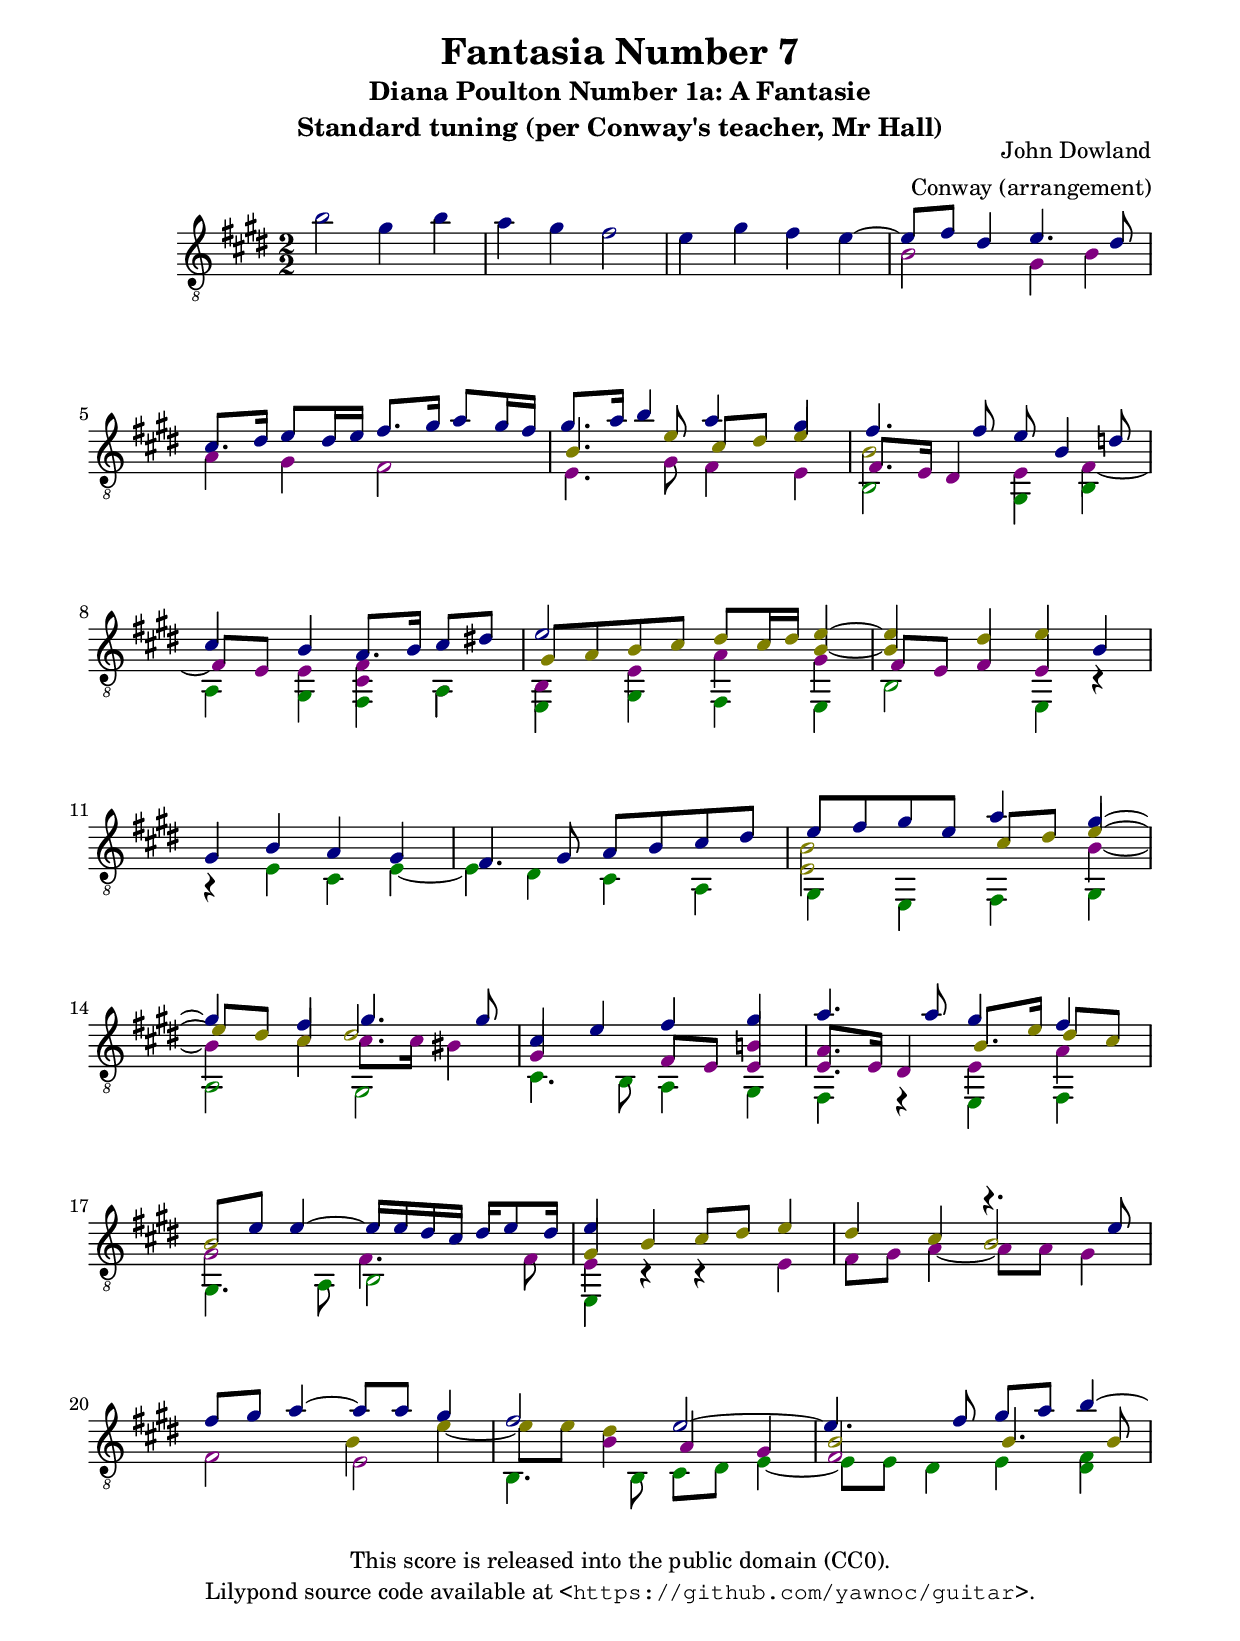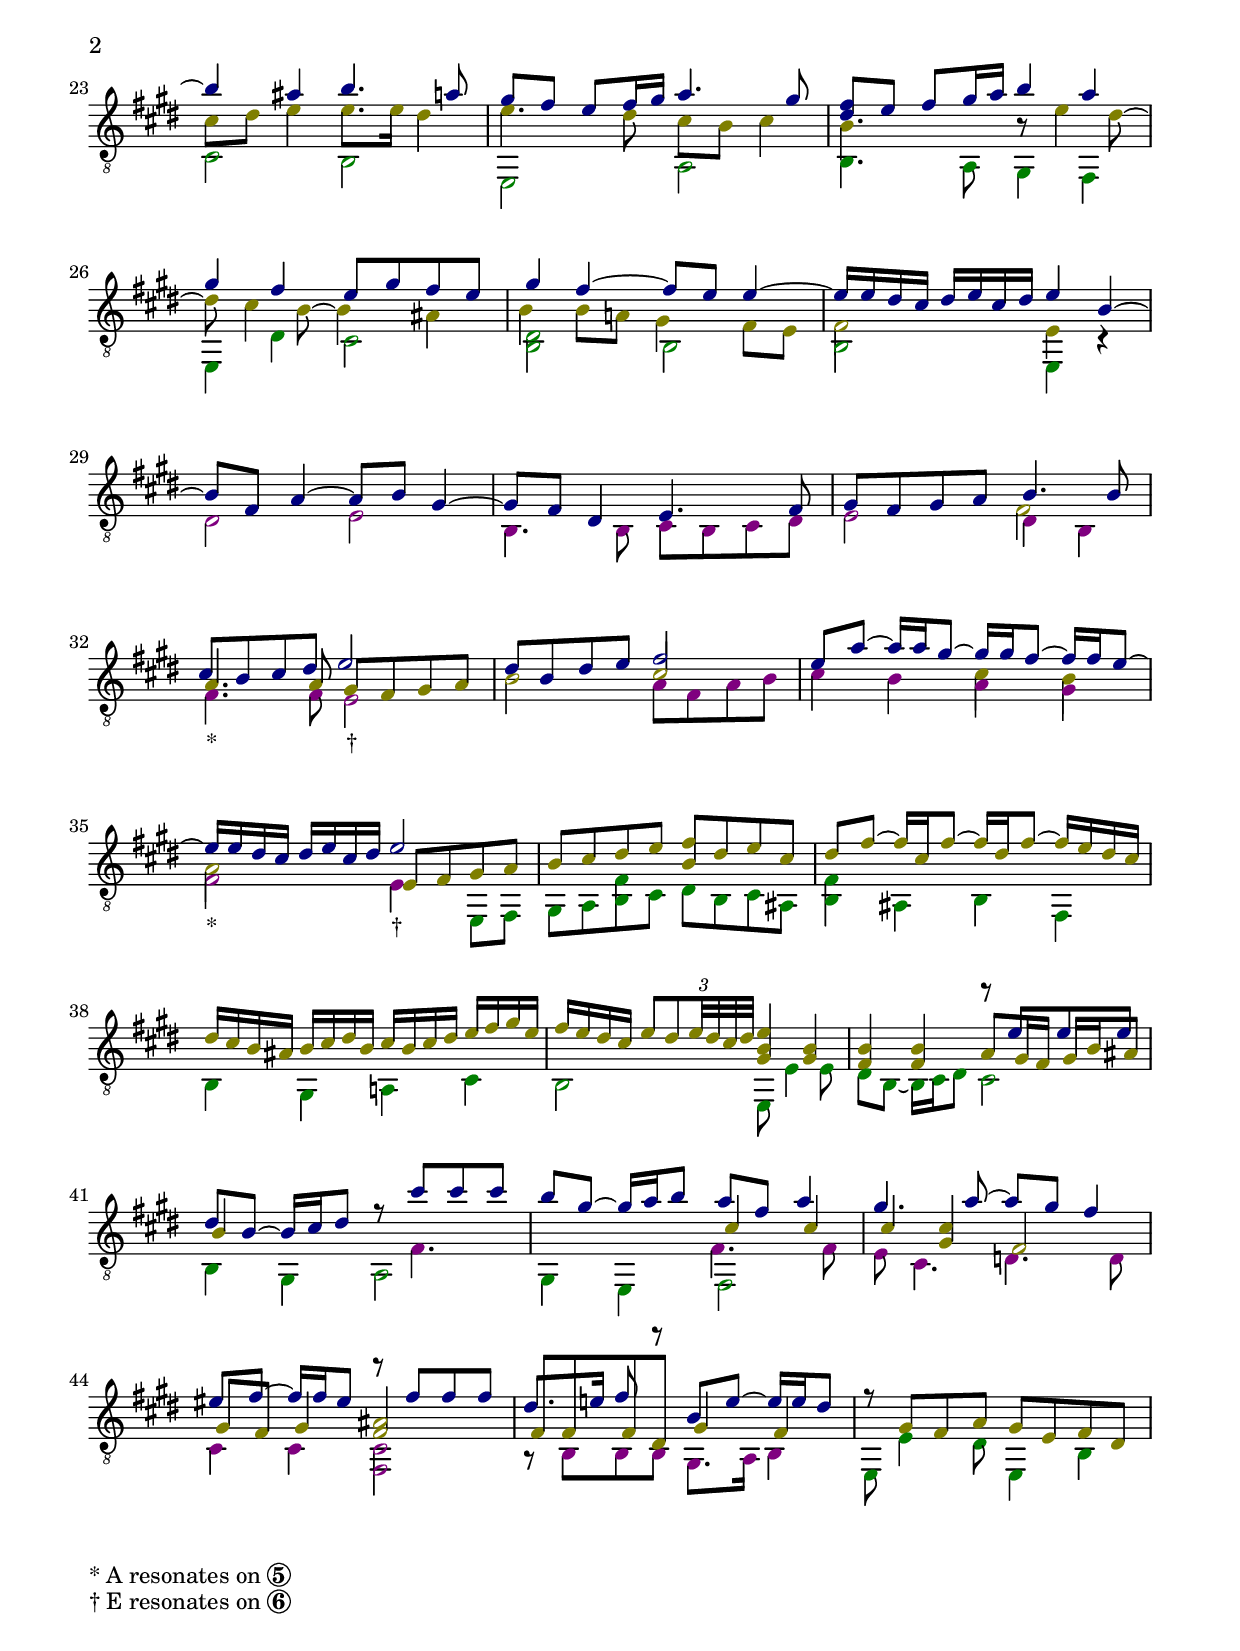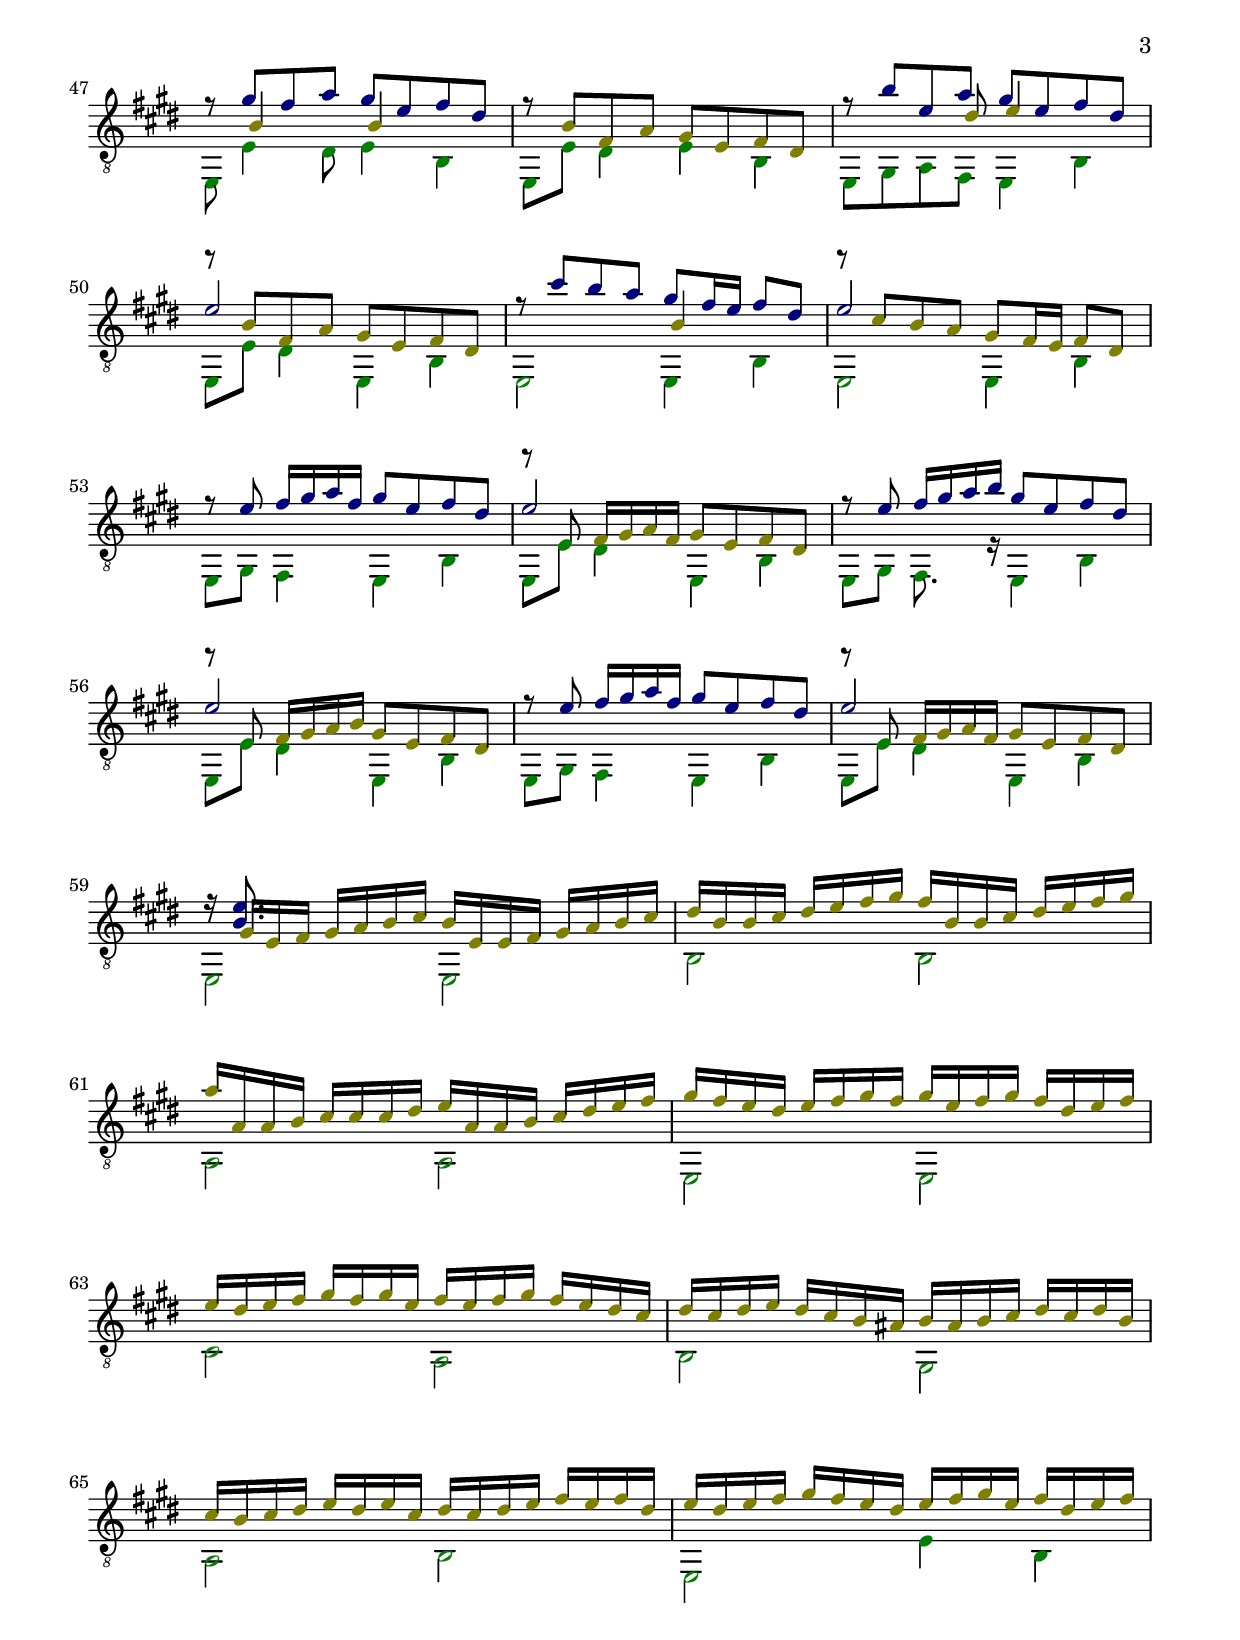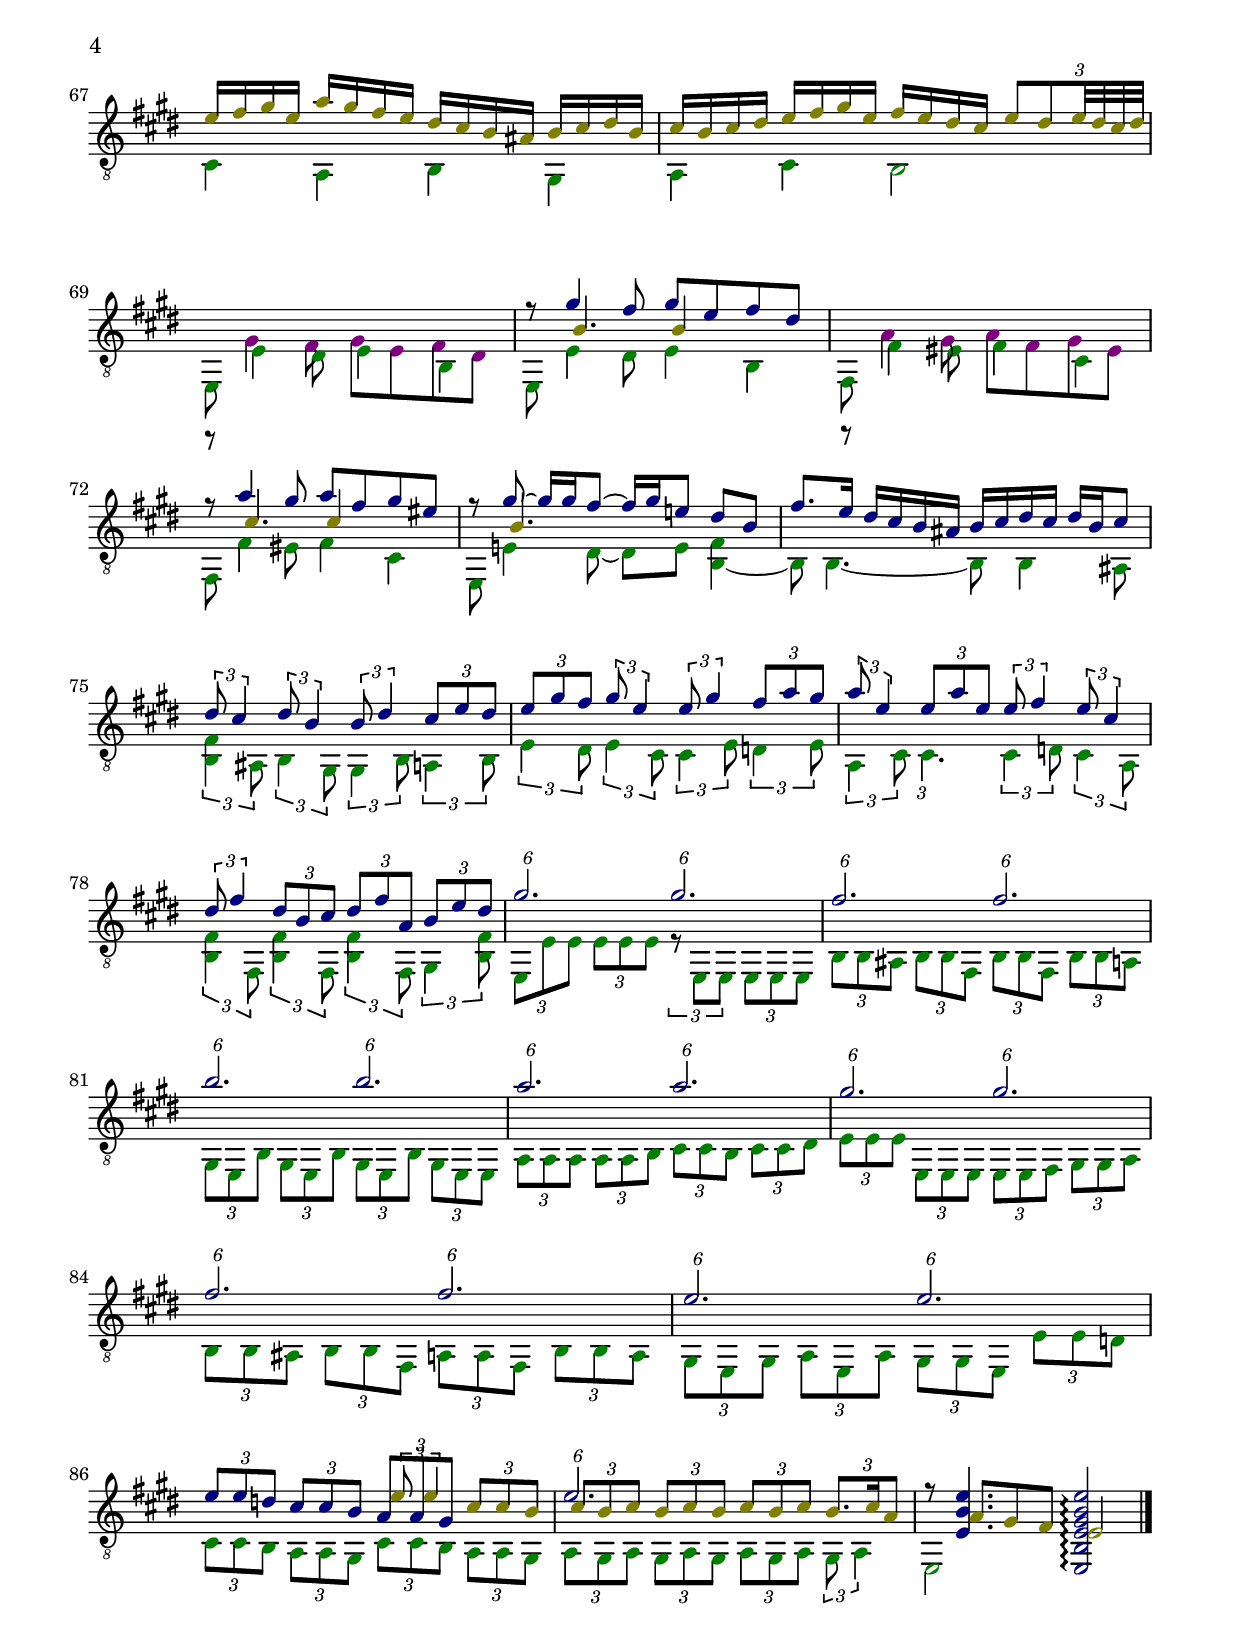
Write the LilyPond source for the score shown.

\version "2.18.2"


%%%%%%%%%%%%%%%%%%%%%%%%%%%%%%%%%%%%%%%%%%%%%%%%%%%%%%%%%%%%%%%%
% General
%%%%%%%%%%%%%%%%%%%%%%%%%%%%%%%%%%%%%%%%%%%%%%%%%%%%%%%%%%%%%%%%

\paper {
  top-margin = 1.5\cm
  left-margin = 1.5\cm
  right-margin = 1.5\cm
  bottom-margin = 1.5\cm
  ragged-last-bottom = ##f
  footnote-separator-markup = \markup { \vspace #1.5 }
}

globalSettings = {
  \accidentalStyle modern
  \compressFullBarRests
  \mergeDifferentlyHeadedOn
  \mergeDifferentlyDottedOn
  \numericTimeSignature
  \pointAndClickOff
  \override TextScript.extra-offset = #'(0 . 0.7)
  \override Score.FootnoteItem.annotation-line = ##f
}

origin-url = "https://github.com/yawnoc/guitar"

\header {
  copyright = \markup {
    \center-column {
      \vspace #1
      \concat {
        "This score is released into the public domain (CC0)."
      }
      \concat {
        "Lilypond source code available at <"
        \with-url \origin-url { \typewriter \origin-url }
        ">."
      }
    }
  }
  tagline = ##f
}

triplet = #(define-music-function
  (parser location music) (ly:music?)
  #{
    \tuplet 3/2 { $music }
  #}
)

tripletDuple = #(define-music-function
  (parser location music) (ly:music?)
  #{
    \tuplet 6/4 { $music }
  #}
)

overrideBeamedStemLengths = #(define-scheme-function
  (parser location lengths) (list?)
  #{
    \override Stem.details.beamed-lengths = $lengths
  #}
)
revertBeamedStemLengths = { \revert Stem.details.beamed-lengths }

overrideBeamVerticalPositions = #(define-scheme-function
  (parser location positions) (pair?)
  #{
    \override Beam.positions = $positions
  #}
)

%%%%%%%%%%%%%%%%%%%%%%%%%%%%%%%%%%%%%%%%%%%%%%%%%%%%%%%%%%%%%%%%
% Semantic bar lines
%%%%%%%%%%%%%%%%%%%%%%%%%%%%%%%%%%%%%%%%%%%%%%%%%%%%%%%%%%%%%%%%

barLineGoto = { \bar "||" }
barLineKeyChange = { \bar "||" }
barLineEnd = { \bar "|." }

%%%%%%%%%%%%%%%%%%%%%%%%%%%%%%%%%%%%%%%%%%%%%%%%%%%%%%%%%%%%%%%%
% Guitar notation
%%%%%%%%%%%%%%%%%%%%%%%%%%%%%%%%%%%%%%%%%%%%%%%%%%%%%%%%%%%%%%%%

stringNumbersAbove = { \set stringNumberOrientations = #'(up) }
stringNumbersBelow = { \set stringNumberOrientations = #'(down) }

fingeringAbove = { \set fingeringOrientations = #'(up) }
fingeringBelow = { \set fingeringOrientations = #'(down) }
fingeringAleft = { \set fingeringOrientations = #'(left) }
fingeringAright = { \set fingeringOrientations = #'(right) }

startGraceMusic = {
  <>(
  \override Fingering.font-size = -6
}
stopGraceMusic = {
  \revert Fingering.font-size
  <>)
}

overrideHorizontalShift = #(define-scheme-function
  (parser location distance) (number?)
  #{
    \override NoteColumn.force-hshift = $distance
  #}
)
revertHorizontalShift = { \revert NoteColumn.force-hshift }

barreSpan = #(define-music-function
  (parser location label offsetPair music)
  (string? (pair? (cons 0 0)) ly:music?)
  (let
    (
      (elements (extract-named-music music '(NoteEvent EventChord)))
    )
    (if
      (pair? elements)
      (let
        (
          (first-element (first elements))
          (last-element (last elements))
        )
        (set!
          (ly:music-property first-element 'articulations)
          (cons
            (make-music 'TextSpanEvent 'span-direction -1)
            (ly:music-property first-element 'articulations)
          )
        )
        (set!
          (ly:music-property last-element 'articulations)
          (cons
            (make-music 'TextSpanEvent 'span-direction 1)
            (ly:music-property last-element 'articulations)
          )
        )
      )
    )
  )
  #{
    \once \override TextSpanner.font-shape = #'upright
    \once \override TextSpanner.style = #'line
    \once \override TextSpanner.extra-offset = #offsetPair
    \once \override TextSpanner.bound-details = #`(
      (left
        (text . ,#{ \markup { \raise #-0.7 { #label \hspace #0.7 }} #})
        (Y . 0)
        (padding . -0.8)
        (attach-dir . -2)
      )
      (right
        (text . ,#{ \markup { \draw-line #'(0 . -1.3) } #}) ;; draw hook
        (Y . 0)
        (padding . -0.5)
        (attach-dir . 2)
      )
    )
    \once \override TextSpanner #'after-line-breaking = #(lambda (grob)
      (let*
        (
          (originalGrob (ly:grob-original grob))
          (splitGrobs (ly:spanner-broken-into originalGrob))
        )
        (if
          (and
            (>= (length splitGrobs) 2)
            (not (eq? (car (last-pair splitGrobs)) grob))
          )
          (begin
            (ly:grob-set-nested-property! grob
              '(bound-details right text)
              #{ \markup { \draw-line #'(0 . 0) } #} ;; suppress draw hook
            )
            (ly:grob-set-property! grob
              'extra-offset
              (cons
                (car offsetPair)
                (+ (cdr offsetPair) 0.7) ;; correction for suppressed hook
              )
            )
            (ly:grob-set-nested-property! grob
              '(bound-details right padding)
              #'-3 ;; increase spanner length
            )
          )
        )
      )
    )
    $music
  #}
)

barre = #(define-scheme-function
  (parser location label) (string?)
  #{
    \markup {
      \center-align {
        \hspace #0.7
        $label
      }
    }
  #}
)

nudgeNextBarre = #(define-scheme-function
  (parser location distance) (number?)
  #{
    \once \override TextScript.X-offset = $distance
  #}
)

position = #(define-scheme-function
  (parser location label) (string?)
  #{
    \markup {
      \center-align {
        \hspace #0.5
        $label
      }
    }
  #}
)

#(define-markup-command
  (markupString layout properties stringNumber) (markup?)
  (interpret-markup layout properties
    #{
      \markup \circle { \bold #stringNumber }
    #}
  )
)

#(define-markup-command
  (resonatesOn layout properties note stringNumber) (markup? markup?)
  (interpret-markup layout properties
    #{
      \markup { #note "resonates on" \markupString #stringNumber }
    #}
  )
)

%%%%%%%%%%%%%%%%%%%%%%%%%%%%%%%%%%%%%%%%%%%%%%%%%%%%%%%%%%%%%%%%
% Goto statements
%%%%%%%%%%%%%%%%%%%%%%%%%%%%%%%%%%%%%%%%%%%%%%%%%%%%%%%%%%%%%%%%

overrideGotoVisibility = {
  \once \override Score.RehearsalMark #'break-visibility = #'#(#t #t #f)
}

makeGotoMark = #(define-scheme-function
  (parser location label) (string?)
  #{
    \mark \markup { \small \italic $label }
  #}
)

simultaneousMarkSeparator = {
  \cadenzaOn
    s1073741824 % stupid, but works
  \cadenzaOff
}

coda = {
  \overrideGotoVisibility
  \mark \markup { \musicglyph #"scripts.coda" }
}

fine = {
  \overrideGotoVisibility
  \makeGotoMark Fine
}

dcAlCoda = {
  \overrideGotoVisibility
  \makeGotoMark "D.C. al Coda"
}

dcAlFine = {
  \overrideGotoVisibility
  \makeGotoMark "D.C. al Fine"
}

toCoda = {
  \overrideGotoVisibility
  \makeGotoMark "to Coda"
}



\header {
  title = "Fantasia Number 7"
  subtitle = \markup {
    \center-column {
      "Diana Poulton Number 1a: A Fantasie"
      "Standard tuning (per Conway's teacher, Mr Hall)"
    }
  }
  composer = "John Dowland"
  arranger = "Conway (arrangement)"
}


initialSignatures = {
  \clef "treble_8"
  \key e \major
  \time 2/2
  \set Timing.beamExceptions = #'()
  \set Timing.baseMoment = #(ly:make-moment 1/4)
  \set Timing.beatStructure = #'(1 1 1 1)
  \set Timing.beamExceptions = #'(
    (
      end
        .
      (
        ((1 . 8) . (4 4)) ;; quavers by fours
        ((1 . 12) . (3 3 3 3)) ;; anything shorter by beat
      )
    )
  )
}


highVoiceMusic = {
  
  \override NoteHead.color = #darkblue
  
  % Main theme high
  \barNumberCheck #1
  \relative c'' {
    \stemDown
    b2 gis4 b |
    a gis fis2 |
    e4 gis fis e~ |
    \stemUp
    e8 fis dis4 e4. dis8 |
    cis8. dis16 e8 dis16 e fis8. gis16 a8 gis16 fis |
    gis8. a16 b4 a gis |
    \once \overrideHorizontalShift #0.3 fis4. fis8 e8 b4 d8 |
    cis4 b a8. b16 cis8 dis |
    e2 s2 |
    s2 s4
  }
  
  % Main theme low
  \barNumberCheck #10
  \relative c' {
    b4 |
    gis b a gis |
    fis4. gis8 a b cis dis |
    e fis gis e a4 gis~ |
    gis
      \shiftOn
        \once \overrideHorizontalShift #0
        fis
      \shiftOff
      \once \overrideHorizontalShift #0.45 gis4. gis8 |
    cis,4 e fis gis |
    a4. a8 gis4 fis |
    \once \hide NoteHead b,8 e e4~ e16 e dis cis dis16 e8 dis16 |
    e4
  }
  
  % Tee-tee taa high
  \barNumberCheck #18
  \relative c'' {
    s4 s2 |
    s2 c4.\rest e,8 |
    fis8 gis a4~ a8 a gis4 |
    fis2 e2~ |
    \once \overrideHorizontalShift #-0.25 e4. fis8 gis8 a b4~ |
    b ais b4. a8 |
    gis8 fis e8 fis16 gis a4. gis8 |
    <fis dis>8 e fis8 gis16 a b4 a |
    gis fis e8 gis fis e |
    gis4 fis~ fis8 e e4~ |
    e16 e dis cis dis e cis dis e4
  }
  
  % Tee-tee taa low
  \barNumberCheck #28
  \relative c' {
    b4~ |
    b8 fis a4~ a8 b gis4~ |
    gis8 fis dis4 e4. fis8 |
    gis fis gis a b4. b8 |
    \shiftOn
    \overrideHorizontalShift #-0.45 cis b cis dis e2 |
    \revertHorizontalShift
    dis8 b dis e \overrideHorizontalShift #0 fis2 |
    \shiftOff
    e8 a~ a16 a gis8~ gis16 gis fis8~ fis16 fis e8~ |
    e16 e dis cis dis e cis dis e2 |
  }
  
  % Ascending scale
  \barNumberCheck #36
  {
    s1 * 3 |
    s2
  }
  
  % Tee-tee-tee
  \barNumberCheck #39
  \relative c' {
    s2 |
    s2 r8 e e e |
    dis b~ b16 cis dis8 r8 cis' cis cis |
    b8 gis~ gis16 a b8 a8 fis a4 |
    gis4. a8~ a gis fis4 |
    eis8 fis~ fis16 fis eis8 r8 fis fis fis |
    dis8. e16 fis8 r b,8 e~ e16 e dis8 |
  }
  
  % Majestic theme
  \barNumberCheck #46
  \relative c'' {
    s1 |
    r8 gis fis a gis e fis dis |
    s1 |
    r8 b' e, a gis e fis dis |
    e2 s2 |
    r8 cis' b a gis8 fis16 e fis8 dis |
    e2 s2 |
    r8 e fis16 gis a fis gis8 e fis dis |
    e2 s2 |
    r8 e fis16 gis a b gis8 e fis dis |
    e2 s2 |
    r8 e fis16 gis a fis gis8 e fis dis |
    e2 s2 |
  }
  
  % Scale runs
  \barNumberCheck #59
  \relative c' {
    r16 <e b>8. s4 s2 |
    s1 * 9 |
  }
  
  % Majestic interlude
  \barNumberCheck #69
  \relative c'' {
    s1 |
    r8 gis4 fis8 gis e fis dis |
    s1 |
    r8 a'4 gis8 a fis gis eis |
    r8 gis~ gis16 gis fis8~ fis16 gis e8 dis b |
    fis'8. e16 dis cis b ais
      b16 cis dis cis dis b cis8 |
  }
  
  % Triple runs
  \barNumberCheck #75
  \relative c' {
    \triplet { dis8 cis4 } \triplet { dis8 b4 }
      \triplet { b8 dis4 } \triplet { cis8 e dis } |
    \triplet { e8 gis fis } \triplet { gis8 e4 }
      \triplet { e8 gis4 } \triplet { fis8 a gis } |
    \triplet { a8 e4 } \triplet { e8 a e }
      \triplet { e8 fis4 } \triplet { e8 cis4 } |
    \triplet { dis8 fis4 } \triplet { dis8 b cis }
      \triplet { dis8 fis a, } \triplet { b e dis } |
    \tripletDuple { gis2. } \tripletDuple { gis } |
    \tripletDuple { fis } \tripletDuple { fis } |
    \tripletDuple { b } \tripletDuple { b } |
    \tripletDuple { a } \tripletDuple { a } |
    \tripletDuple { gis } \tripletDuple { gis } |
    \tripletDuple { fis } \tripletDuple { fis } |
    \tripletDuple { e } \tripletDuple { e } |
    \triplet { e8 e d } \triplet { cis cis b }
      \triplet { a a gis } s4 |
    \tripletDuple { e'2. } s2 |
  }
  
  % Finishing chords
  \barNumberCheck #88
  \relative c {
    r8 <e b' e>4.
      <e, b' e gis b e>2 \arpeggio
      \barLineEnd
  }
  
}


lowVoiceMusic = {
  
  \override NoteHead.color = #darkgreen
  
  % Main theme high
  \barNumberCheck #1
  \relative c {
    s1 * 6 |
    b2 gis4 b |
    a gis fis a |
    e gis fis e |
    b'2 e,4
  }
  
  % Main theme low
  \barNumberCheck #10
  \relative c {
    r4 |
    r4 e cis e~ |
    e dis cis a |
    gis e fis gis |
    a2 gis |
    cis4. b8 a4 gis |
    fis r e fis |
    gis4. a8 b2 |
    e,4
  }
  
  % Tee-tee taa high
  \barNumberCheck #18
  \relative c {
    s4 s4 s4 |
    s1 * 2 |
    b4. b8 cis8 dis e4~ |
    \once \overrideHorizontalShift #1 e8 e dis4 e4 <dis fis> |
    cis2 b |
    e, a |
    b4. a8 gis4 fis |
    e dis' cis2 |
    <b dis> b |
    b e,4
  }
  
  % Tee-tee taa low
  \barNumberCheck #28
  \relative c {
    r4 |
    s1 * 6 |
    s2
  }
  
  % Ascending scale
  \barNumberCheck #35
  \relative c, {
    s4 e8 fis |
    gis a <b fis'> cis dis b cis ais |
    <b fis'>4 ais b fis |
    b gis a cis |
    b2
  }
  
  % Tee-tee-tee
  \barNumberCheck #39
  \relative c, {
    e8 e'4 e8 |
    dis8 b~ b16 cis dis8 cis2 |
    b4 gis a2 |
    gis4 e fis2 |
    s1 * 3 |
  }
  
  % Majestic theme
  \barNumberCheck #46
  \relative c, {
    e8 e'4 dis8 e,4 b' |
    e,8 e'4 dis8 e4 b |
    e,8 e' dis4 e b |
    e,8 gis a fis e4 b' |
    e,8 e' dis4 e, b' |
    e,2 e4 b' |
    e,2 e4 b' |
    e,8 gis fis4 e b' |
    e,8 e' dis4 e, b' |
    e,8[ gis] fis8. r16 e4 b' |
    e,8 e' dis4 e, b' |
    e,8 gis fis4 e b' |
    e,8 e' dis4 e, b' |
  }
  
  % Scale runs
  \barNumberCheck #59
  \relative c, {
    e2 e |
    b' b |
    a a |
    e e |
    cis' a |
    b gis |
    a b |
    e, e'4 b |
    cis a b gis |
    a cis b2 |
  }
  
  % Majestic interlude
  \barNumberCheck #69
  \relative c, {
    e8 e'4 dis8 e4 b |
    e,8 e'4 dis8 e4 b |
    fis8 fis'4 eis8 fis4 cis |
    fis,8 fis'4 eis8 fis4 cis |
    e,8 e'4 dis8~ dis e <b~ fis'>4 |
    b8 b4.~ b8 b4 ais8 |
  }
  
  % Triple runs
  \barNumberCheck #75
  \relative c {
    \triplet { <b fis'>4 ais8 } \triplet { b4 gis8 }
      \triplet { gis4 b8 } \triplet { a4 b8 } |
    \triplet { e4 dis8 } \triplet { e4 cis8 }
      \triplet { cis4 e8 } \triplet { d4 e8 } |
    \triplet { a,4 cis8 } \triplet { cis4. }
      \triplet { cis4 d8 } \triplet { cis4 a8 } |
    \triplet { <b fis'>4 fis8 } \triplet { <b fis'>4 fis8 }
      \triplet { <b fis'>4 fis8 } \triplet { gis4 <b fis'>8 } |
    \triplet { e,8 e' e } \triplet { e e e }
      \triplet { r e, e } \triplet { e e e } |
    \triplet { b' b ais } \triplet { b b fis }
      \triplet { b b fis } \triplet { b b a } |
    \triplet { gis e b' } \triplet { gis e b' }
      \triplet { gis e b' } \triplet { gis e e } |
    \triplet { a a a } \triplet { a a b }
      \triplet { cis cis b } \triplet { cis cis dis } |
    \triplet { e e e } \triplet { e, e e }
      \triplet { e e fis } \triplet { gis gis a } |
    \triplet { b b ais } \triplet { b b fis }
      \triplet { a a fis } \triplet { b b a } |
    \triplet { gis e gis } \triplet { a e a }
      \triplet { gis gis e } \triplet { e' e d } |
    \triplet { cis cis b } \triplet { a a gis }
      \triplet { cis cis b } \triplet { a a gis } |
    \triplet { a gis a } \triplet { gis a gis }
      \triplet { a gis a } \triplet { gis8 a4 } |
  }
  
  % Finishing chords
  \barNumberCheck #88
  \relative c, {
    e2 s2 |
  }
  
}


upperMiddleVoiceMusic = {
  
  \override NoteHead.color = #darkyellow
  
  % Main theme high
  \barNumberCheck #1
  \relative c' {
    s1 * 5 |
    \once \overrideHorizontalShift #0.4 b4. e8
      cis8 dis
      \once \overrideHorizontalShift #0 e4 |
    \stemDown
    \once \overrideHorizontalShift #0 b2 s2 |
    \stemUp
    s1 |
    gis8 a b cis dis8 cis16 \shiftOff dis <e~ b_~>4 |
    <e b> dis e
    \shiftOn
  }
  
  % Main theme low
  \barNumberCheck #10
  \relative c' {
    s4 |
    s1 * 2 |
    \stemDown
    <b e,>2
    \stemUp
      cis8 dis \once \overrideHorizontalShift #0 e4~ |
    e8 dis
      \shiftOff cis4 \shiftOn
      \once \overrideHorizontalShift #-0.75 dis2 |
    s1 |
    s2 \stemUp b8. e16 dis8 cis |
      \once \overrideHorizontalShift #-0.07
      \once \hide Stem
        b2
      s2 |
    \once \overrideHorizontalShift #0 gis4
  }
  
  % Tee-tee taa high
  \barNumberCheck #18
  \relative c' {
    b4 cis8 dis e4 |
    dis4 cis b2 |
    \stemDown
    s2 b4 e_~ |
    \once \overrideHorizontalShift #0.9 e8 e
      \once \overrideHorizontalShift #0 dis4 s2 |
    \once \overrideHorizontalShift #0
    \once \hide Stem
      b2
    \stemUp
      b4. b8 |
    \stemDown
    \overrideHorizontalShift #0
    cis8 dis e4 e8. e16 dis4 |
    e4. dis8 cis8 b cis4 |
    b4. s8 b8\rest e4 dis8~ |
    dis8 cis4 b8~
    \revertHorizontalShift
      b4 ais |
    b4 b8 a gis4 fis8 e |
    \overrideHorizontalShift #0
    fis2 e4
    \revertHorizontalShift
    \stemUp
  }
  
  % Tee-tee taa low
  \barNumberCheck #28
  \relative c {
    s4 |
    s1 * 2 |
    s2 \stemDown fis2 \stemUp |
    \footnote "*" #'(0 . -4) \markup { "*" \resonatesOn A 5 }
    \shiftOff
    a4. a8 gis fis gis a |
    \stemDown b2 \stemUp cis |
    \shiftOn
    s2
      \stemDown
      \overrideHorizontalShift #0
      cis4 b |
    \footnote "*" #'(0 . -4) \markup { }
    a2
      \stemUp
      \revertHorizontalShift
  }
  
  % Ascending scale
  \barNumberCheck #35
  \relative c {
    e8 fis gis a |
    b cis dis e <fis b,> dis e cis |
    dis fis~ fis16 cis fis8~ fis16 dis fis8~ fis16 e dis cis |
    dis cis b ais b cis dis b cis b cis dis e fis gis e |
    fis e dis cis \triplet { e8 dis e32 dis cis dis } <e b gis>4
  }
  
  % Tee-tee-tee
  \barNumberCheck #39
  \relative c' {
    <b gis>4 |
    <b fis> <b fis> a8 gis16 fis gis16 b ais8 |
    b4 s4 s2 |
    s2 cis4 cis |
    cis <cis gis> fis,2 |
    gis8 fis gis4 <ais fis>2 |
    fis8 fis fis dis gis4 fis |
  }
  
  % Majestic theme
  \barNumberCheck #46
  \relative c' {
    r8 gis fis a gis e fis dis |
    s8 b'4 s8 b4 s4 |
    r8 b8 fis a gis e fis dis |
    s4. dis'8 e4 s4 |
    r8 b8 fis a gis e fis dis |
    s2 b'4 s4 |
    r8 cis b a gis8 fis16 e fis8 dis |
    s1 |
    r8 e fis16 gis a fis gis8 e fis dis |
    s1 |
    r8 e fis16 gis a b gis8 e fis dis |
    s1 |
    r8 e fis16 gis a fis gis8 e fis dis |
  }
  
  % Scale runs
  \barNumberCheck #59
  \relative c' {
    s16 gis e fis gis a b cis
      b e, e fis gis a b cis |
    dis b b cis dis e fis gis
      fis b, b cis dis e fis gis |
    a a, a b cis cis cis dis
      e a, a b cis dis e fis |
    gis fis e dis e fis gis fis
      gis e fis gis fis dis e fis |
    e dis e fis gis fis gis e
      fis e fis gis fis e dis cis |
    dis cis dis e dis cis b ais
      b ais b cis dis cis dis b |
    cis b cis dis e dis e cis
      dis cis dis e fis e fis dis |
    e dis e fis gis fis e dis
      e fis gis e
      fis dis e fis |
    e fis gis e
      a gis fis e
      dis cis b ais
      b cis dis b |
    cis b cis dis
      e fis gis e
      fis e dis cis
      \triplet { e8 dis e32 dis cis dis } |
  }
  
  % Majestic interlude
  \barNumberCheck #69
  \relative c' {
    s1 |
    s8 b4. b4 s4 |
    s1 |
    s8 cis4. cis4 s4 |
    s8 b4. s2 |
    s1 |
  }
  
  % Triple runs
  \barNumberCheck #75
  \relative c' {
    s1 * 11 |
    s2 \triplet { e8 e4 } \triplet { cis8 cis b } |
    \triplet { cis b cis } \triplet { b cis b }
      \triplet { cis b cis } \triplet { b8. cis16 a8 } |
  }
  
  % Finishing chords
  \barNumberCheck #88
  \relative c' {
    s8 a gis fis e2 |
  }
  
}


lowerMiddleVoiceMusic = {
  
  \override NoteHead.color = #darkmagenta
  
  % Main theme high
  \barNumberCheck #1
  \relative c' {
    s1 * 3 |
    \shiftOff
    b2 gis4 b |
    a gis fis2 |
    \once \overrideHorizontalShift #0.3 e4. gis8 fis4 e |
    \shiftOn
    \stemUp
    \overrideBeamedStemLengths #'(3)
    fis8. e16 dis4 \stemDown
    \revertBeamedStemLengths
      \overrideHorizontalShift #0 e4 fis~ |
      \revertHorizontalShift
    \stemUp
    fis8 e \stemDown
      \overrideHorizontalShift #0 e4 <cis fis>4 a |
    b e a gis |
      \revertHorizontalShift
    \stemUp
    fis8 e
      \overrideHorizontalShift #0 fis4 e
      \revertHorizontalShift
    \stemDown
  }
  
  % Main theme low
  \barNumberCheck #10
  \relative c {
    s4 |
    s1 * 2 |
    s2 s4 \overrideHorizontalShift #0 b'4~ |
    b \revertHorizontalShift
      \shiftOff cis \shiftOn
      \overrideBeamedStemLengths #'(3)
      \once \overrideHorizontalShift #0.3
        cis8. cis16
      \revertBeamedStemLengths
      bis4 |
    \stemUp
    \once \overrideHorizontalShift #0 gis4 s4
      \once \overrideHorizontalShift #0 fis8 e
      \once \overrideHorizontalShift #0 <e b'>4 |
    \once \overrideHorizontalShift #0 <e a>8. e16 dis4
      \stemDown
      \overrideHorizontalShift #0 e4 a |
      \revertHorizontalShift
    \once \overrideHorizontalShift #-0.07 gis2 fis4. fis8 |
    \once \overrideHorizontalShift #0 e4
  }
  
  % Tee-tee taa high
  \barNumberCheck #18
  \relative c {
    \shiftOff
    r4 r e |
    fis8 gis a4~ a8 a gis4 |
    fis2 e |
    \shiftOn
    \stemUp
    s4
      \once \overrideHorizontalShift #0
      \once \hide Stem
        b'
      a gis |
    \once \overrideHorizontalShift #0 fis2 s2 |
    \stemDown
    s1 * 5 |
    s2 s4
  }
  
  % Tee-tee taa low
  \barNumberCheck #28
  \relative c {
    s4 |
    \shiftOff
    dis2 e |
    b4. b8 cis b cis dis |
    e2 dis4 b |
    fis'4. fis8
      \footnote "†" #'(0 . -2.5) \markup { "†" \resonatesOn E 6 }
      e2 |
    s2 a8 fis a b |
    cis4 b a gis |
    fis2
      \footnote "†" #'(0 . -2.5) \markup { }
      e4
    \shiftOn
  }
  
  % Ascending scale
  \barNumberCheck #35
  {
    s4 |
    s1 * 3 |
    s2
  }
  
  % Tee-tee-tee
  \barNumberCheck #39
  \relative c {
    s2 |
    s1 |
    s2 s8 fis4. |
    s2 fis4. fis8 |
    e8 cis4. d4. d8 |
    cis4 cis <cis fis,>2 |
    r8 b b b gis8. a16 b4 |
  }
  
  % Majestic theme
  \barNumberCheck #46
  {
    s1 * 13 |
  }
  
  % Scale runs
  \barNumberCheck #59
  {
    s1 * 10 |
  }
  
  % Majestic interlude
  \barNumberCheck #69
  \relative c' {
    r8 gis4 fis8 gis e fis dis |
    s1 |
    r8 a'4 gis8 a fis gis eis |
    s1 * 3 |
  }
  
}


allMusic = {
  \new Staff \with {
    midiInstrument = #"acoustic guitar (nylon)"
  }
  \globalSettings
  \initialSignatures
  <<
    << \highVoiceMusic >>
      \\
    << \lowVoiceMusic >>
      \\
    << \upperMiddleVoiceMusic >>
      \\
    << \lowerMiddleVoiceMusic >>
  >>
}


\score {
  \allMusic
}

\score {
  \allMusic
  \midi { }
}
